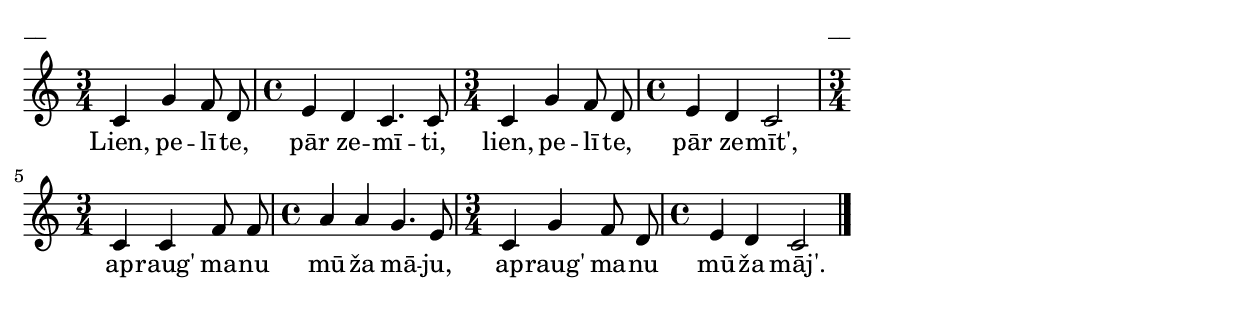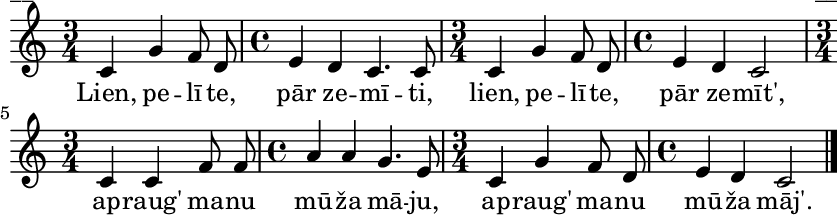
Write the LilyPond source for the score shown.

\version "2.13.18"
#(ly:set-option 'crop #t)

%\header {
%    title = "Lien, pelīte, pār zemīti",AA lapas, bēres
%}
\paper {
line-width = 14\cm
left-margin = 0.4\cm
between-system-padding = 0.1\cm
between-system-space = 0.1\cm
}
\layout {
indent = #0
ragged-last = ##f
}

voiceA = \relative c' {
\clef "treble"
\key c \major
\time 3/4
c4 g' f8 d |
\time 4/4
e4 d c4. c8 |
\time 3/4
c4 g' f8 d |
\time 4/4
e4 d c2 |
\time 3/4
c4 c f8 f |
\time 4/4
a4 a g4. e8
\time 3/4
c4 g' f8 d |
\time 4/4
e4 d c2 |
\bar "|."
} 

lyricA = \lyricmode {
Lien, pe -- lī -- te, pār ze -- mī -- ti, lien, pe -- lī -- te, pār ze -- mīt',
ap -- raug' ma -- nu mū -- ža mā -- ju, ap -- raug' ma -- nu mū -- ža māj'.
} 

fullScore = <<
\new Staff {
<<
\new Voice = "voiceA" { \oneVoice \autoBeamOff \voiceA }
\new Lyrics \lyricsto "voiceA" \lyricA
>>
}
>>

\score {
\fullScore
\header { piece = "__" opus = "__" }
}
\markup { \with-color #(x11-color 'white) \sans \smaller "__" }
\score {
\unfoldRepeats
\fullScore
\midi {
\context { \Staff \remove "Staff_performer" }
\context { \Voice \consists "Staff_performer" }
}
}


